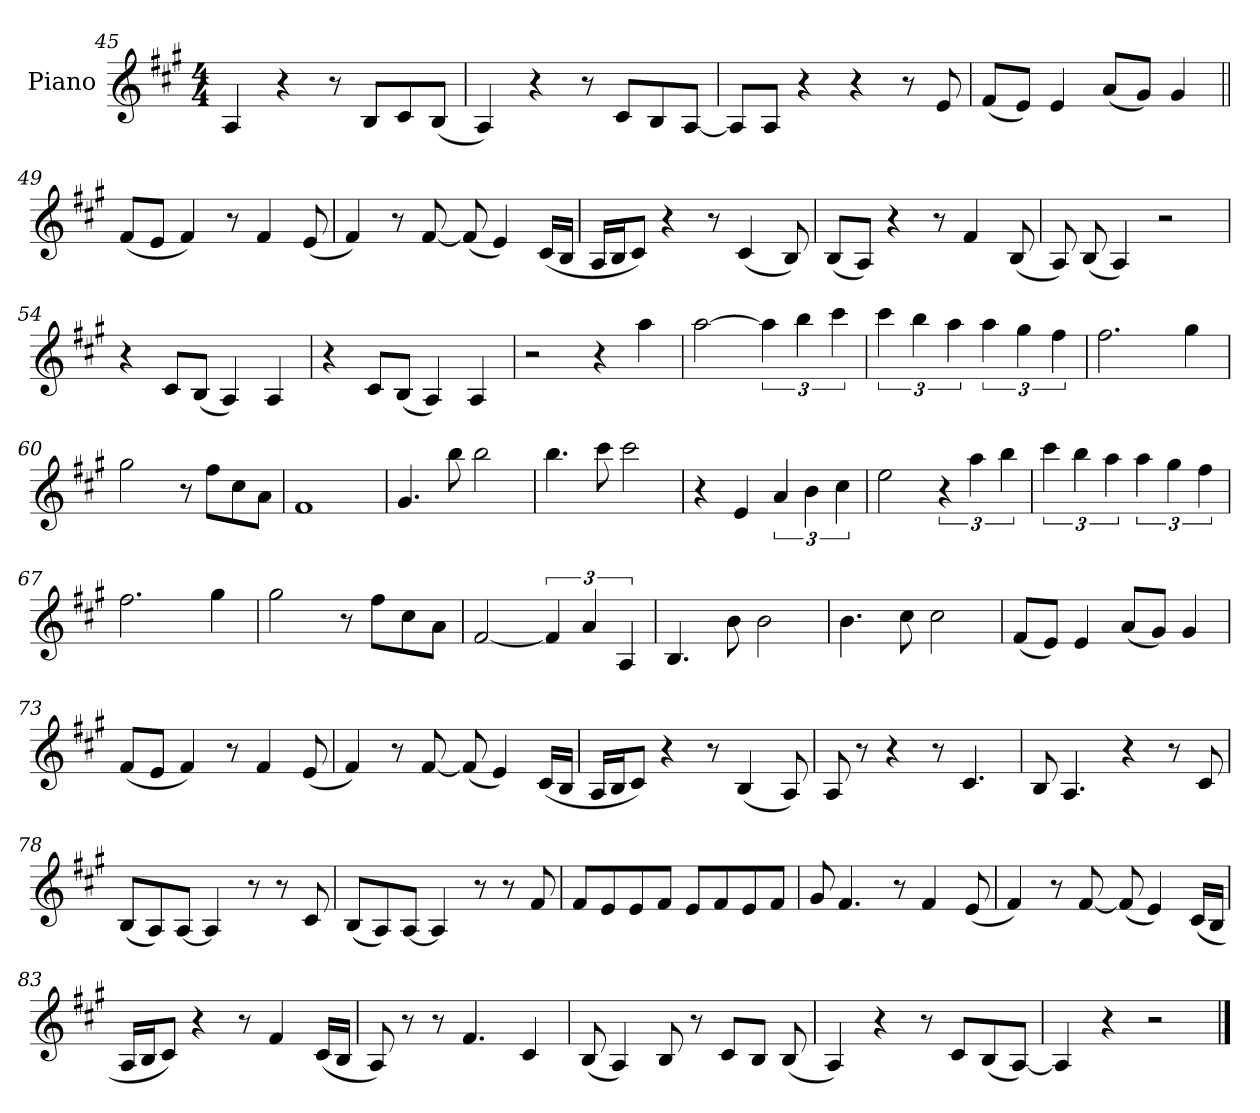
**kern
*part1
*staff1
*I"Piano
*I'Pno.
*clefG2
*k[f#c#g#]
*M4/4
=45
4A
4r
8r
8BL
8c#
(8BJ
=46
4A)
4r
8r
8c#L
8B
[8AJ
=47
8AL]
8AJ
4r
4r
8r
8e
=48
(<8f#L
8eJ)
4e
(<8aL
8g#J)
4g#
=49||
(8f#L
8eJ
4f#)
8r
4f#
(8e
=50
4f#)
8r
[8f#
(8f#]
4e)
(<16c#LL
16BJJ
=51
16ALL
16BJ
8c#J)
4r
8r
(4c#
8B)
=52
(8BL
8AJ)
4r
8r
4f#
(8B
=53
8A)
(8B
4A)
2r
=54
4r
8c#L
(8BJ
4A)
4A
=55
4r
8c#L
(8BJ
4A)
4A
=56
2r
4r
4aa!
=57
[2aa!
6aa!]
6bb!
6ccc#!
=58
6ccc#!
6bb!
6aa!
6aa!
6gg#!
6ff#!
=59
2.ff#!
4gg#!
=60
2gg#!
8r
8ff#!L
8cc#!
8a!J
=61
1f#!
=62
4.g#!
8bb!
2bb!
=63
4.bb!
8ccc#!
2ccc#!
=64
4r
4e!
6a!
6b!
6cc#!
=65
2ee!
6r
6aa!
6bb!
=66
6ccc#!
6bb!
6aa!
6aa!
6gg#!
6ff#!
=67
2.ff#!
4gg#!
=68
2gg#!
8r
8ff#!L
8cc#!
8a!J
=69
[2f#!
6f#!]
6a!
6A!
=70
4.B!
8b!
2b!
=71
4.b!
8cc#!
2cc#!
=72
(<8f#L
8eJ)
4e
(<8aL
8g#J)
4g#
=73
(8f#L
8eJ
4f#)
8r
4f#
(8e
=74
4f#)
8r
[8f#
(8f#]
4e)
(<16c#LL
16BJJ
=75
16ALL
16BJ
8c#J)
4r
8r
(4B
8A)
=76
8A
8r
4r
8r
4.c#
=77
8B
4.A
4r
8r
8c#
=78
(8BL
8A)
[8AJ
4A]
8r
8r
8c#
=79
(8BL
8A)
[8AJ
4A]
8r
8r
8f#
=80
8f#L
8e
8e
8f#J
8eL
8f#
8e
8f#J
=81
8g#
4.f#
8r
4f#
(8e
=82
4f#)
8r
[8f#
(8f#]
4e)
(<16c#LL
16BJJ
=83
16ALL
16BJ
8c#J)
4r
8r
4f#
(16c#LL
16BJJ
=84
8A)
8r
8r
4.f#
4c#
=85
(8B
4A)
8B
8r
8c#L
8BJ
(8B
=86
4A)
4r
8r
8c#L
(8B
[8AJ)
=87
4A]
4r
2r
==
*-
